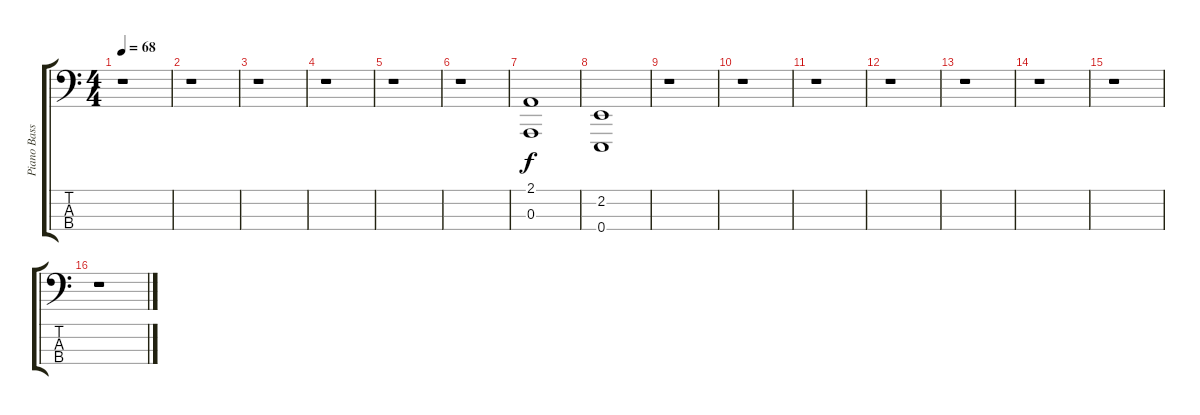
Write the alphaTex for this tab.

\track ("Piano Bass" "Piano Bass") {instrument acousticgrandpiano}
\staff {score tabs}
\tuning (G2 D2 A1 E1) {hide}
\ts (4 4)
\tempo 68
\clef f4
\ks c
r.1{dy f instrument acousticgrandpiano} |
r.1 |
r.1 |
r.1 |
r.1 |
r.1 |
(2.1 0.3).1 |
(2.2 0.4).1 |
r.1 |
r.1 |
r.1 |
r.1 |
r.1 |
r.1 |
r.1 |
r.1
